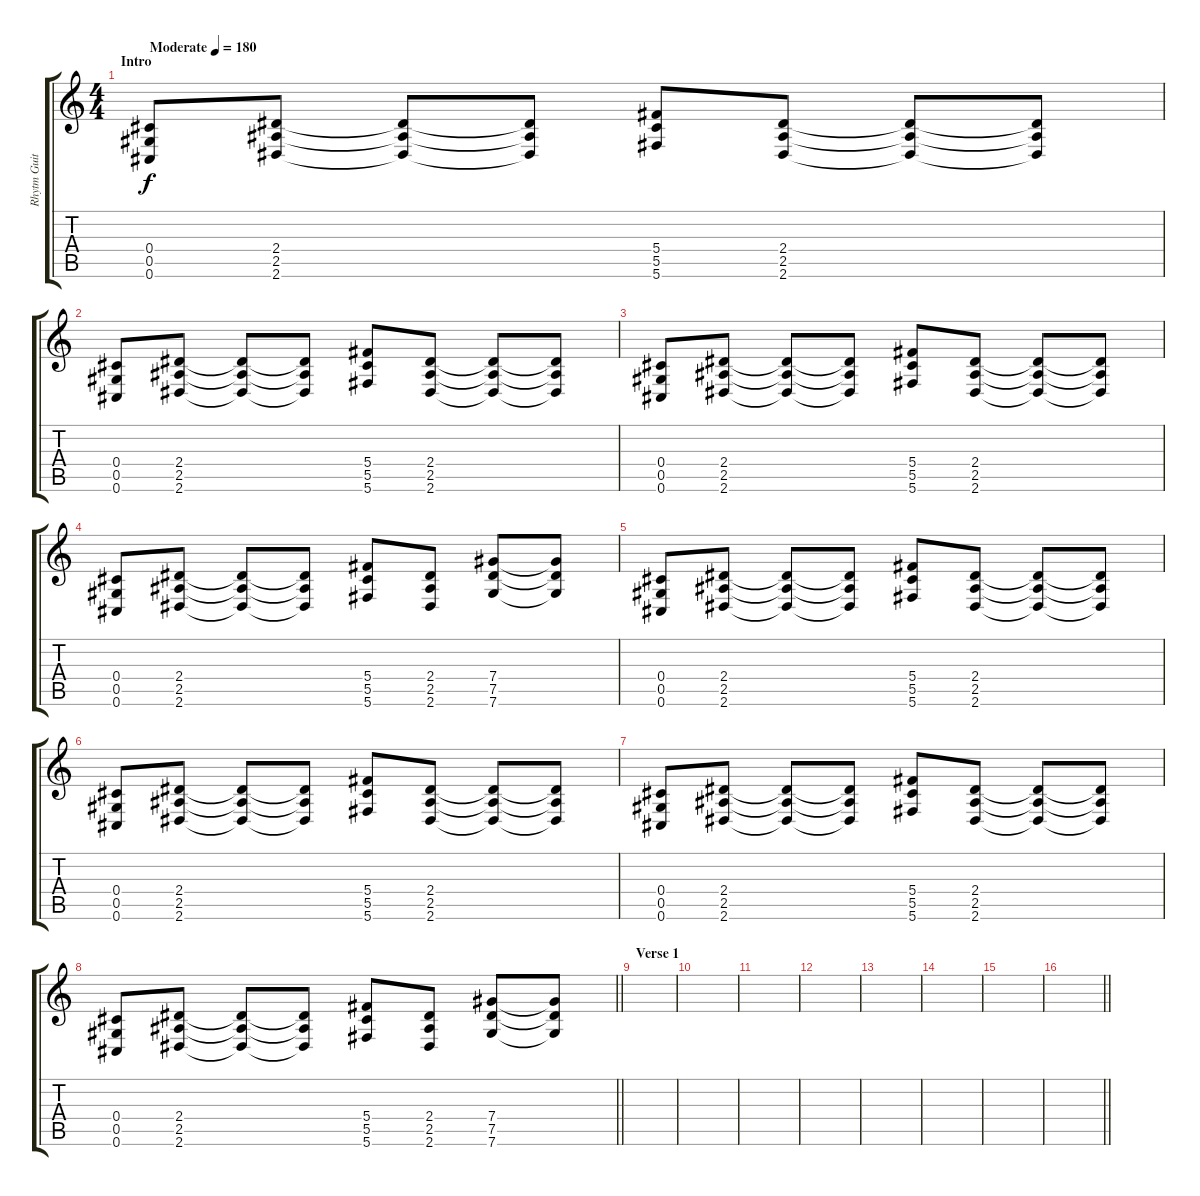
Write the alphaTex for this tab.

\track ("Rhytm Guitar [L]" "Rhytm Guit") {instrument distortionguitar}
\staff {score tabs}
\tuning (Eb4 Bb3 Gb3 Db3 Ab2 Db2) {hide}
\ts (4 4)
\section ("" "Intro")
\tempo (180 "Moderate")
\clef g2
\ks c
(0.4 0.5 0.6).8{dy f instrument distortionguitar} (2.4 2.5 2.6).8 (2.4{t} 2.5{t} 2.6{t}).8 (2.4{t} 2.5{t} 2.6{t}).8 (5.4 5.5 5.6).8 (2.4 2.5 2.6).8 (2.4{t} 2.5{t} 2.6{t}).8 (2.4{t} 2.5{t} 2.6{t}).8 |
(0.4 0.5 0.6).8 (2.4 2.5 2.6).8 (2.4{t} 2.5{t} 2.6{t}).8 (2.4{t} 2.5{t} 2.6{t}).8 (5.4 5.5 5.6).8 (2.4 2.5 2.6).8 (2.4{t} 2.5{t} 2.6{t}).8 (2.4{t} 2.5{t} 2.6{t}).8 |
(0.4 0.5 0.6).8 (2.4 2.5 2.6).8 (2.4{t} 2.5{t} 2.6{t}).8 (2.4{t} 2.5{t} 2.6{t}).8 (5.4 5.5 5.6).8 (2.4 2.5 2.6).8 (2.4{t} 2.5{t} 2.6{t}).8 (2.4{t} 2.5{t} 2.6{t}).8 |
(0.4 0.5 0.6).8 (2.4 2.5 2.6).8 (2.4{t} 2.5{t} 2.6{t}).8 (2.4{t} 2.5{t} 2.6{t}).8 (5.4 5.5 5.6).8 (2.4 2.5 2.6).8 (7.4 7.5 7.6).8 (7.4{t} 7.5{t} 7.6{t}).8 |
(0.4 0.5 0.6).8 (2.4 2.5 2.6).8 (2.4{t} 2.5{t} 2.6{t}).8 (2.4{t} 2.5{t} 2.6{t}).8 (5.4 5.5 5.6).8 (2.4 2.5 2.6).8 (2.4{t} 2.5{t} 2.6{t}).8 (2.4{t} 2.5{t} 2.6{t}).8 |
(0.4 0.5 0.6).8 (2.4 2.5 2.6).8 (2.4{t} 2.5{t} 2.6{t}).8 (2.4{t} 2.5{t} 2.6{t}).8 (5.4 5.5 5.6).8 (2.4 2.5 2.6).8 (2.4{t} 2.5{t} 2.6{t}).8 (2.4{t} 2.5{t} 2.6{t}).8 |
(0.4 0.5 0.6).8 (2.4 2.5 2.6).8 (2.4{t} 2.5{t} 2.6{t}).8 (2.4{t} 2.5{t} 2.6{t}).8 (5.4 5.5 5.6).8 (2.4 2.5 2.6).8 (2.4{t} 2.5{t} 2.6{t}).8 (2.4{t} 2.5{t} 2.6{t}).8 |
\barLineRight lightlight
(0.4 0.5 0.6).8 (2.4 2.5 2.6).8 (2.4{t} 2.5{t} 2.6{t}).8 (2.4{t} 2.5{t} 2.6{t}).8 (5.4 5.5 5.6).8 (2.4 2.5 2.6).8 (7.4 7.5 7.6).8 (7.4{t} 7.5{t} 7.6{t}).8 |
\section ("" "Verse 1")
|
|
|
|
|
|
|
\barLineRight lightlight
